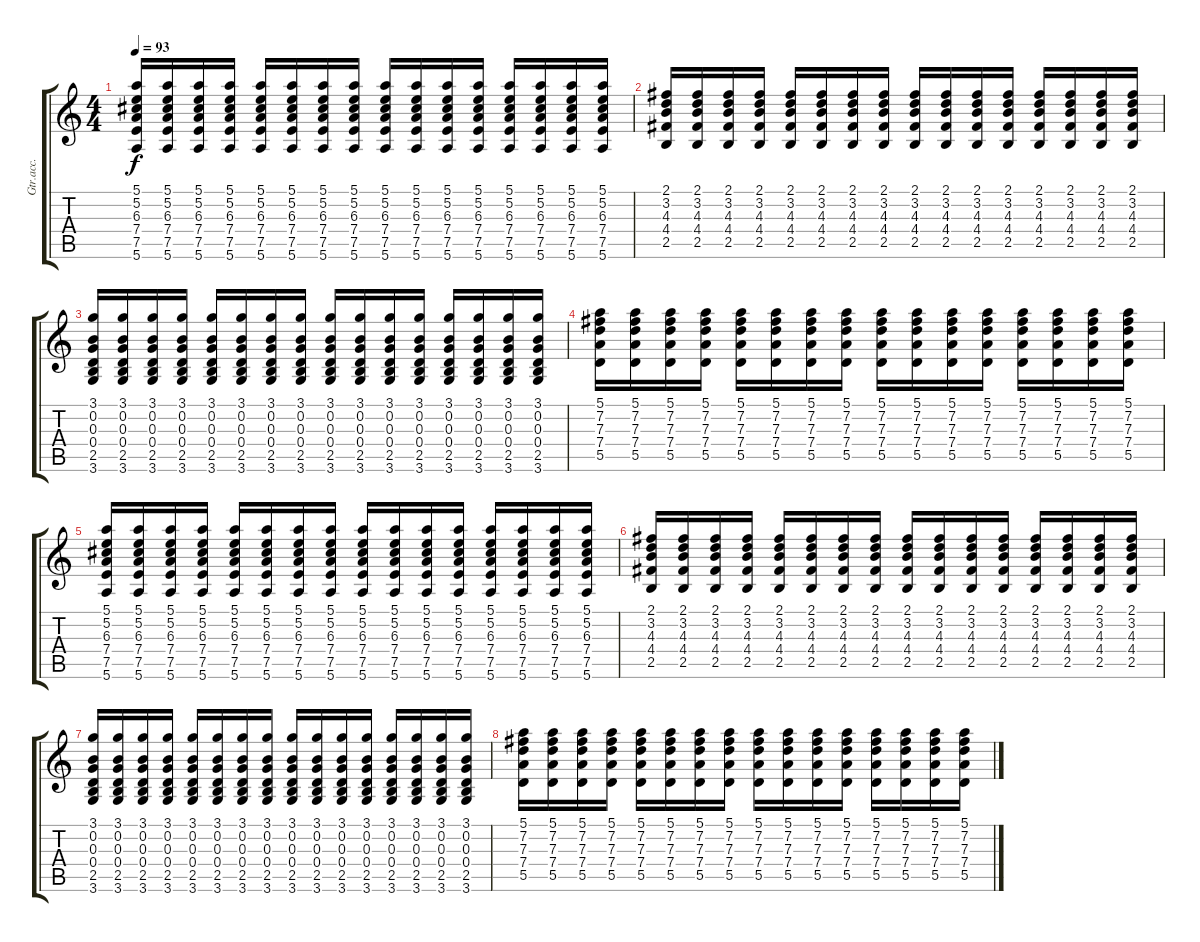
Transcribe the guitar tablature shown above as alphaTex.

\track ("Gtr.acc." "Gtr.acc.") {instrument acousticguitarsteel}
\staff {score tabs}
\tuning (E4 B3 G3 D3 A2 E2) {hide}
\ts (4 4)
\tempo 93
\clef g2
\ks c
(5.1 5.2 6.3 7.4 7.5 5.6).16{dy f} (5.1 5.2 6.3 7.4 7.5 5.6).16 (5.1 5.2 6.3 7.4 7.5 5.6).16 (5.1 5.2 6.3 7.4 7.5 5.6).16 (5.1 5.2 6.3 7.4 7.5 5.6).16 (5.1 5.2 6.3 7.4 7.5 5.6).16 (5.1 5.2 6.3 7.4 7.5 5.6).16 (5.1 5.2 6.3 7.4 7.5 5.6).16 (5.1 5.2 6.3 7.4 7.5 5.6).16 (5.1 5.2 6.3 7.4 7.5 5.6).16 (5.1 5.2 6.3 7.4 7.5 5.6).16 (5.1 5.2 6.3 7.4 7.5 5.6).16 (5.1 5.2 6.3 7.4 7.5 5.6).16 (5.1 5.2 6.3 7.4 7.5 5.6).16 (5.1 5.2 6.3 7.4 7.5 5.6).16 (5.1 5.2 6.3 7.4 7.5 5.6).16 |
(2.1 3.2 4.3 4.4 2.5).16 (2.1 3.2 4.3 4.4 2.5).16 (2.1 3.2 4.3 4.4 2.5).16 (2.1 3.2 4.3 4.4 2.5).16 (2.1 3.2 4.3 4.4 2.5).16 (2.1 3.2 4.3 4.4 2.5).16 (2.1 3.2 4.3 4.4 2.5).16 (2.1 3.2 4.3 4.4 2.5).16 (2.1 3.2 4.3 4.4 2.5).16 (2.1 3.2 4.3 4.4 2.5).16 (2.1 3.2 4.3 4.4 2.5).16 (2.1 3.2 4.3 4.4 2.5).16 (2.1 3.2 4.3 4.4 2.5).16 (2.1 3.2 4.3 4.4 2.5).16 (2.1 3.2 4.3 4.4 2.5).16 (2.1 3.2 4.3 4.4 2.5).16 |
(3.1 0.2 0.3 0.4 2.5 3.6).16 (3.1 0.2 0.3 0.4 2.5 3.6).16 (3.1 0.2 0.3 0.4 2.5 3.6).16 (3.1 0.2 0.3 0.4 2.5 3.6).16 (3.1 0.2 0.3 0.4 2.5 3.6).16 (3.1 0.2 0.3 0.4 2.5 3.6).16 (3.1 0.2 0.3 0.4 2.5 3.6).16 (3.1 0.2 0.3 0.4 2.5 3.6).16 (3.1 0.2 0.3 0.4 2.5 3.6).16 (3.1 0.2 0.3 0.4 2.5 3.6).16 (3.1 0.2 0.3 0.4 2.5 3.6).16 (3.1 0.2 0.3 0.4 2.5 3.6).16 (3.1 0.2 0.3 0.4 2.5 3.6).16 (3.1 0.2 0.3 0.4 2.5 3.6).16 (3.1 0.2 0.3 0.4 2.5 3.6).16 (3.1 0.2 0.3 0.4 2.5 3.6).16 |
(5.1 7.2 7.3 7.4 5.5).16 (5.1 7.2 7.3 7.4 5.5).16 (5.1 7.2 7.3 7.4 5.5).16 (5.1 7.2 7.3 7.4 5.5).16 (5.1 7.2 7.3 7.4 5.5).16 (5.1 7.2 7.3 7.4 5.5).16 (5.1 7.2 7.3 7.4 5.5).16 (5.1 7.2 7.3 7.4 5.5).16 (5.1 7.2 7.3 7.4 5.5).16 (5.1 7.2 7.3 7.4 5.5).16 (5.1 7.2 7.3 7.4 5.5).16 (5.1 7.2 7.3 7.4 5.5).16 (5.1 7.2 7.3 7.4 5.5).16 (5.1 7.2 7.3 7.4 5.5).16 (5.1 7.2 7.3 7.4 5.5).16 (5.1 7.2 7.3 7.4 5.5).16 |
(5.1 5.2 6.3 7.4 7.5 5.6).16 (5.1 5.2 6.3 7.4 7.5 5.6).16 (5.1 5.2 6.3 7.4 7.5 5.6).16 (5.1 5.2 6.3 7.4 7.5 5.6).16 (5.1 5.2 6.3 7.4 7.5 5.6).16 (5.1 5.2 6.3 7.4 7.5 5.6).16 (5.1 5.2 6.3 7.4 7.5 5.6).16 (5.1 5.2 6.3 7.4 7.5 5.6).16 (5.1 5.2 6.3 7.4 7.5 5.6).16 (5.1 5.2 6.3 7.4 7.5 5.6).16 (5.1 5.2 6.3 7.4 7.5 5.6).16 (5.1 5.2 6.3 7.4 7.5 5.6).16 (5.1 5.2 6.3 7.4 7.5 5.6).16 (5.1 5.2 6.3 7.4 7.5 5.6).16 (5.1 5.2 6.3 7.4 7.5 5.6).16 (5.1 5.2 6.3 7.4 7.5 5.6).16 |
(2.1 3.2 4.3 4.4 2.5).16 (2.1 3.2 4.3 4.4 2.5).16 (2.1 3.2 4.3 4.4 2.5).16 (2.1 3.2 4.3 4.4 2.5).16 (2.1 3.2 4.3 4.4 2.5).16 (2.1 3.2 4.3 4.4 2.5).16 (2.1 3.2 4.3 4.4 2.5).16 (2.1 3.2 4.3 4.4 2.5).16 (2.1 3.2 4.3 4.4 2.5).16 (2.1 3.2 4.3 4.4 2.5).16 (2.1 3.2 4.3 4.4 2.5).16 (2.1 3.2 4.3 4.4 2.5).16 (2.1 3.2 4.3 4.4 2.5).16 (2.1 3.2 4.3 4.4 2.5).16 (2.1 3.2 4.3 4.4 2.5).16 (2.1 3.2 4.3 4.4 2.5).16 |
(3.1 0.2 0.3 0.4 2.5 3.6).16 (3.1 0.2 0.3 0.4 2.5 3.6).16 (3.1 0.2 0.3 0.4 2.5 3.6).16 (3.1 0.2 0.3 0.4 2.5 3.6).16 (3.1 0.2 0.3 0.4 2.5 3.6).16 (3.1 0.2 0.3 0.4 2.5 3.6).16 (3.1 0.2 0.3 0.4 2.5 3.6).16 (3.1 0.2 0.3 0.4 2.5 3.6).16 (3.1 0.2 0.3 0.4 2.5 3.6).16 (3.1 0.2 0.3 0.4 2.5 3.6).16 (3.1 0.2 0.3 0.4 2.5 3.6).16 (3.1 0.2 0.3 0.4 2.5 3.6).16 (3.1 0.2 0.3 0.4 2.5 3.6).16 (3.1 0.2 0.3 0.4 2.5 3.6).16 (3.1 0.2 0.3 0.4 2.5 3.6).16 (3.1 0.2 0.3 0.4 2.5 3.6).16 |
(5.1 7.2 7.3 7.4 5.5).16 (5.1 7.2 7.3 7.4 5.5).16 (5.1 7.2 7.3 7.4 5.5).16 (5.1 7.2 7.3 7.4 5.5).16 (5.1 7.2 7.3 7.4 5.5).16 (5.1 7.2 7.3 7.4 5.5).16 (5.1 7.2 7.3 7.4 5.5).16 (5.1 7.2 7.3 7.4 5.5).16 (5.1 7.2 7.3 7.4 5.5).16 (5.1 7.2 7.3 7.4 5.5).16 (5.1 7.2 7.3 7.4 5.5).16 (5.1 7.2 7.3 7.4 5.5).16 (5.1 7.2 7.3 7.4 5.5).16 (5.1 7.2 7.3 7.4 5.5).16 (5.1 7.2 7.3 7.4 5.5).16 (5.1 7.2 7.3 7.4 5.5).16
